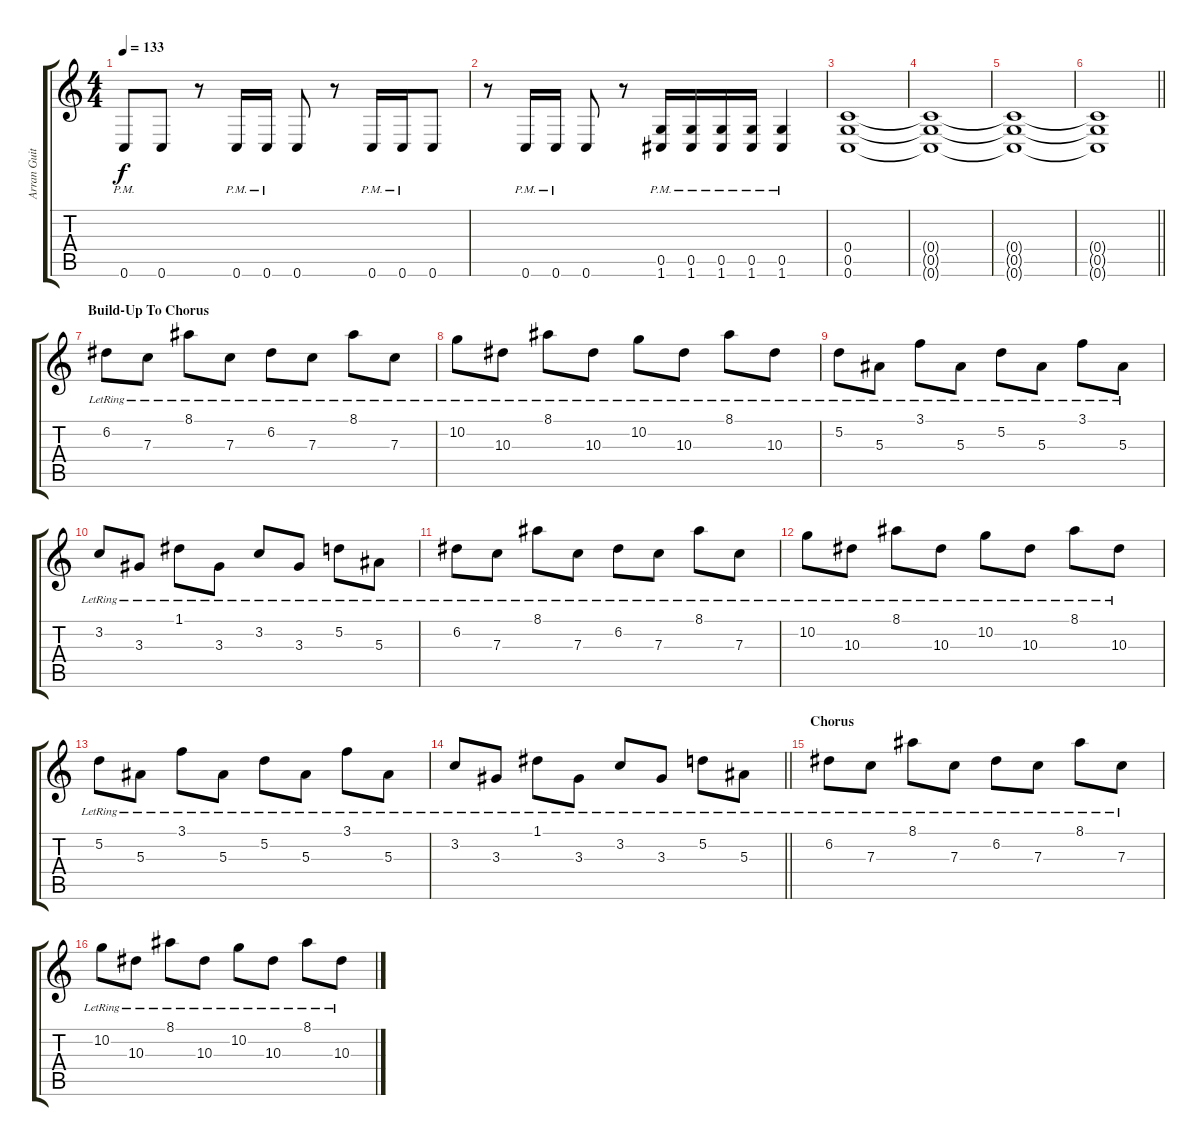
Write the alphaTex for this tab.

\track ("Arran Guitar" "Arran Guit") {instrument distortionguitar}
\staff {score tabs}
\tuning (D4 A3 F3 C3 G2 C2) {hide}
\ts (4 4)
\tempo 133
\clef g2
\ks c
0.6{pm}.8{dy f} 0.6.8 r.8 0.6{pm}.16 0.6{pm}.16 0.6.8 r.8 0.6{pm}.16 0.6{pm}.16 0.6.8 |
r.8 0.6{pm}.16 0.6{pm}.16 0.6.8 r.8 (0.5{pm} 1.6{pm}).16 (0.5{pm} 1.6{pm}).16 (0.5{pm} 1.6{pm}).16 (0.5{pm} 1.6{pm}).16 (0.5{pm} 1.6{pm}).4 |
(0.4 0.5 0.6).1 |
(0.4{t} 0.5{t} 0.6{t}).1 |
(0.4{t} 0.5{t} 0.6{t}).1 |
\barLineRight lightlight
(0.4{t} 0.5{t} 0.6{t}).1 |
\section ("" "Build-Up To Chorus")
6.2{lr}.8 7.3{lr}.8 8.1{lr}.8 7.3{lr}.8 6.2{lr}.8 7.3{lr}.8 8.1{lr}.8 7.3{lr}.8 |
10.2{lr}.8 10.3{lr}.8 8.1{lr}.8 10.3{lr}.8 10.2{lr}.8 10.3{lr}.8 8.1{lr}.8 10.3{lr}.8 |
5.2{lr}.8 5.3{lr}.8 3.1{lr}.8 5.3{lr}.8 5.2{lr}.8 5.3{lr}.8 3.1{lr}.8 5.3{lr}.8 |
3.2{lr}.8 3.3{lr}.8 1.1{lr}.8 3.3{lr}.8 3.2{lr}.8 3.3{lr}.8 5.2{lr}.8 5.3{lr}.8 |
6.2{lr}.8 7.3{lr}.8 8.1{lr}.8 7.3{lr}.8 6.2{lr}.8 7.3{lr}.8 8.1{lr}.8 7.3{lr}.8 |
10.2{lr}.8 10.3{lr}.8 8.1{lr}.8 10.3{lr}.8 10.2{lr}.8 10.3{lr}.8 8.1{lr}.8 10.3{lr}.8 |
5.2{lr}.8 5.3{lr}.8 3.1{lr}.8 5.3{lr}.8 5.2{lr}.8 5.3{lr}.8 3.1{lr}.8 5.3{lr}.8 |
\barLineRight lightlight
3.2{lr}.8 3.3{lr}.8 1.1{lr}.8 3.3{lr}.8 3.2{lr}.8 3.3{lr}.8 5.2{lr}.8 5.3{lr}.8 |
\section ("" "Chorus")
6.2{lr}.8 7.3{lr}.8 8.1{lr}.8 7.3{lr}.8 6.2{lr}.8 7.3{lr}.8 8.1{lr}.8 7.3{lr}.8 |
10.2{lr}.8 10.3{lr}.8 8.1{lr}.8 10.3{lr}.8 10.2{lr}.8 10.3{lr}.8 8.1{lr}.8 10.3{lr}.8
